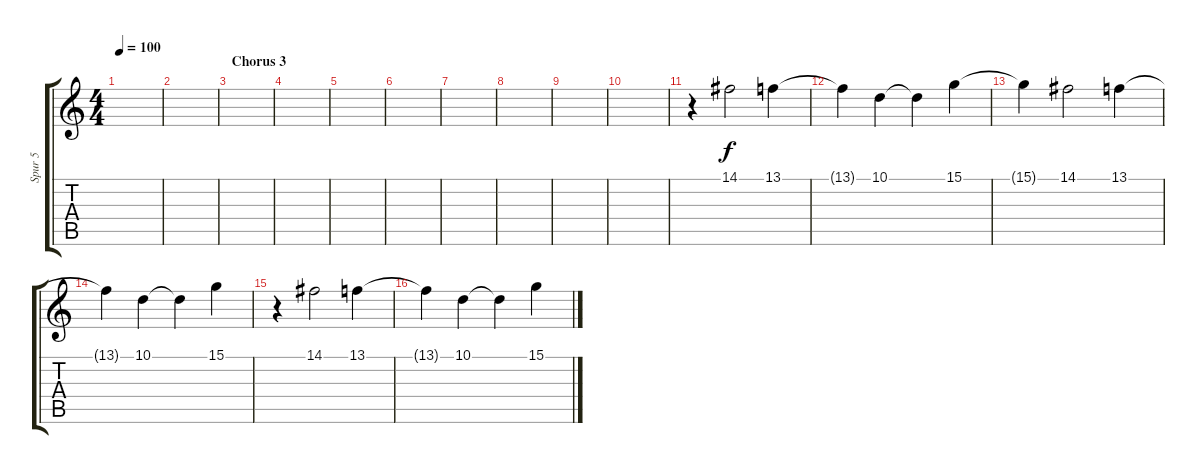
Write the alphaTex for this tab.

\track ("Spur 5" "Spur 5") {instrument lead8bassandlead}
\staff {score tabs}
\tuning (E4 B3 G3 D3 A2 D2) {hide}
\ts (4 4)
\tempo 100
\clef g2
\ks c
|
|
\section ("" "Chorus 3")
|
|
|
|
|
|
|
|
r.4 14.1.2 13.1.4 |
13.1{t}.4 10.1.4 10.1{t}.4 15.1.4 |
15.1{t}.4 14.1.2 13.1.4 |
13.1{t}.4 10.1.4 10.1{t}.4 15.1.4 |
r.4 14.1.2 13.1.4 |
13.1{t}.4 10.1.4 10.1{t}.4 15.1.4
